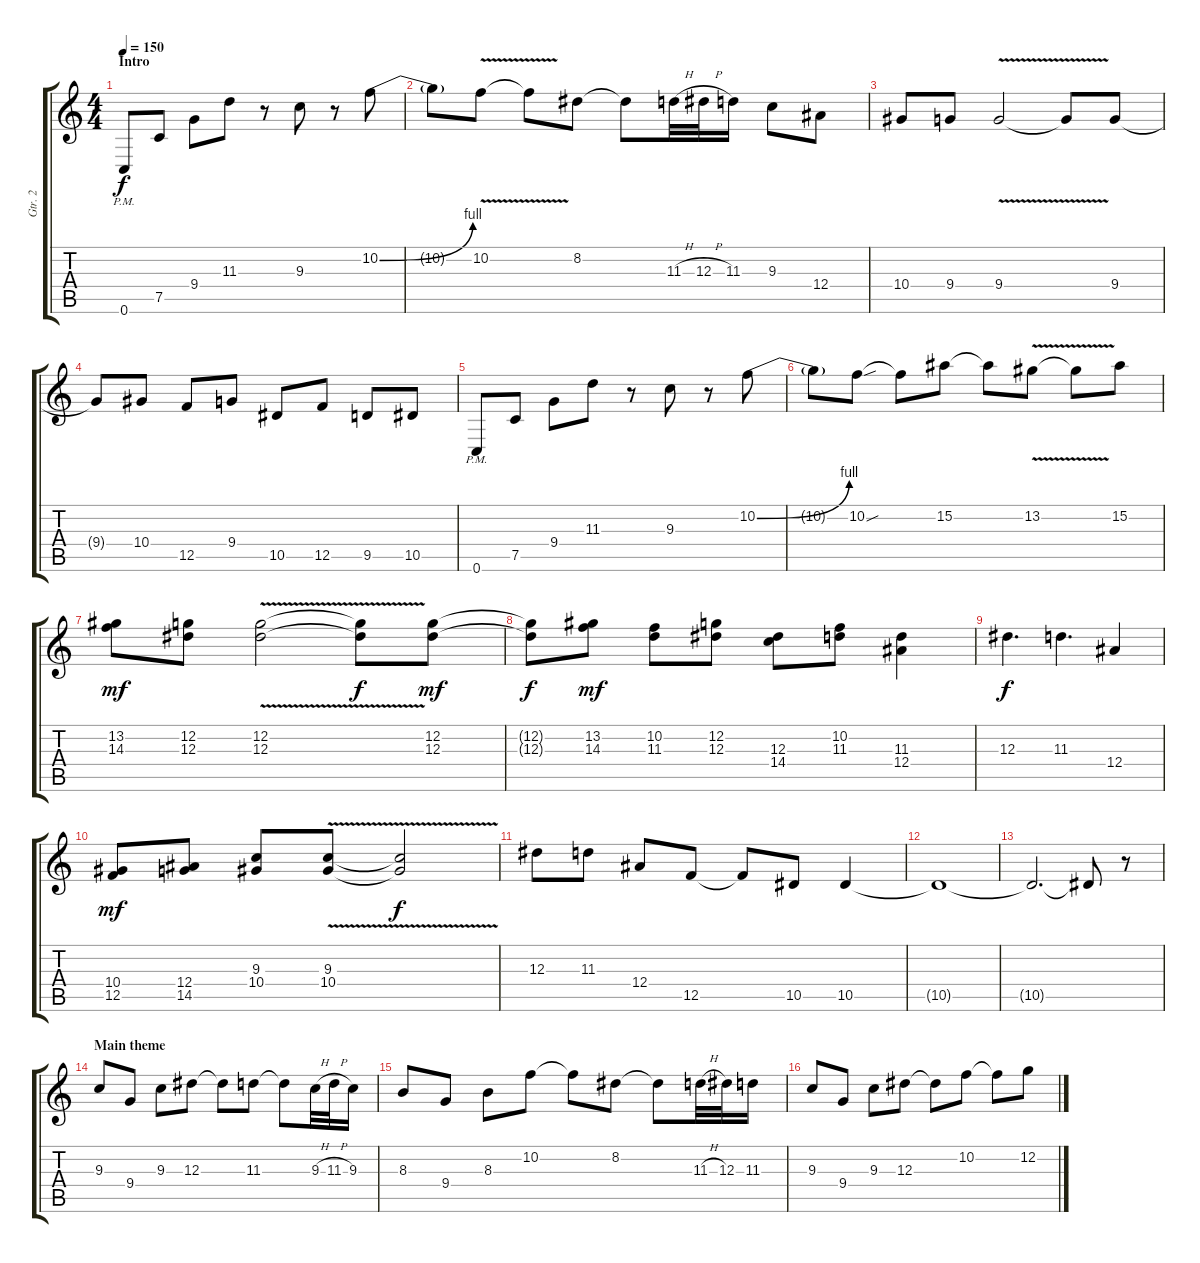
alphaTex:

\track ("Gtr. 2" "Gtr. 2") {instrument distortionguitar}
\staff {score tabs}
\tuning (C4 G3 Eb3 Bb2 F2 C2) {hide}
\ts (4 4)
\section ("" "Intro")
\tempo 150
\clef g2
\ks c
0.6{pm}.8{dy f instrument distortionguitar} 7.5.8 9.4.8 11.3.8 r.8 9.3.8 r.8 10.2{be (bend 0 0 60 4)}.8 |
10.2{t}.8 10.2{v}.8 10.2{t}.8 8.2.8 8.2{t}.8 11.3{h}.32 12.3{h}.32 11.3.16 9.3.8 12.4.8 |
10.4.8 9.4.8 9.4{v}.2 9.4{t}.8 9.4.8 |
9.4{t}.8 10.4.8 12.5.8 9.4.8 10.5.8 12.5.8 9.5.8 10.5.8 |
0.6{pm}.8 7.5.8 9.4.8 11.3.8 r.8 9.3.8 r.8 10.2{be (bend 0 0 60 4)}.8 |
10.2{t}.8 10.2{sou}.8 10.2{t}.8 15.2.8 15.2{t}.8 13.2{v}.8 13.2{t}.8 15.2.8 |
(13.2 14.3).8{dy mf} (12.2 12.3).8 (12.2 12.3{v}).2 (12.2{t} 12.3{t}).8{dy f} (12.2 12.3).8{dy mf} |
(12.2{t} 12.3{t}).8{dy f} (13.2 14.3).8{dy mf} (10.2 11.3).8 (12.2 12.3).8 (12.3 14.4).8 (10.2 11.3).8 (11.3 12.4).4 |
12.3.4{d dy f} 11.3.4{d} 12.4.4 |
(10.4 12.5).8{dy mf} (12.4 14.5).8 (9.3 10.4).8 (9.3{v} 10.4).8 (9.3{t} 10.4{t}).2{dy f} |
12.3.8 11.3.8 12.4.8 12.5.8 12.5{t}.8 10.5.8 10.5.4 |
10.5{t}.1 |
10.5{t}.2{d} 10.5{t}.8 r.8 |
\section ("" "Main theme")
9.3.8 9.4.8 9.3.8 12.3.8 12.3{t}.8 11.3.8 11.3{t}.8 9.3{h}.32 11.3{h}.32 9.3.16 |
8.3.8 9.4.8 8.3.8 10.2.8 10.2{t}.8 8.2.8 8.2{t}.8 11.3{h}.32 12.3.32 11.3.16 |
9.3.8 9.4.8 9.3.8 12.3.8 12.3{t}.8 10.2.8 10.2{t}.8 12.2.8
